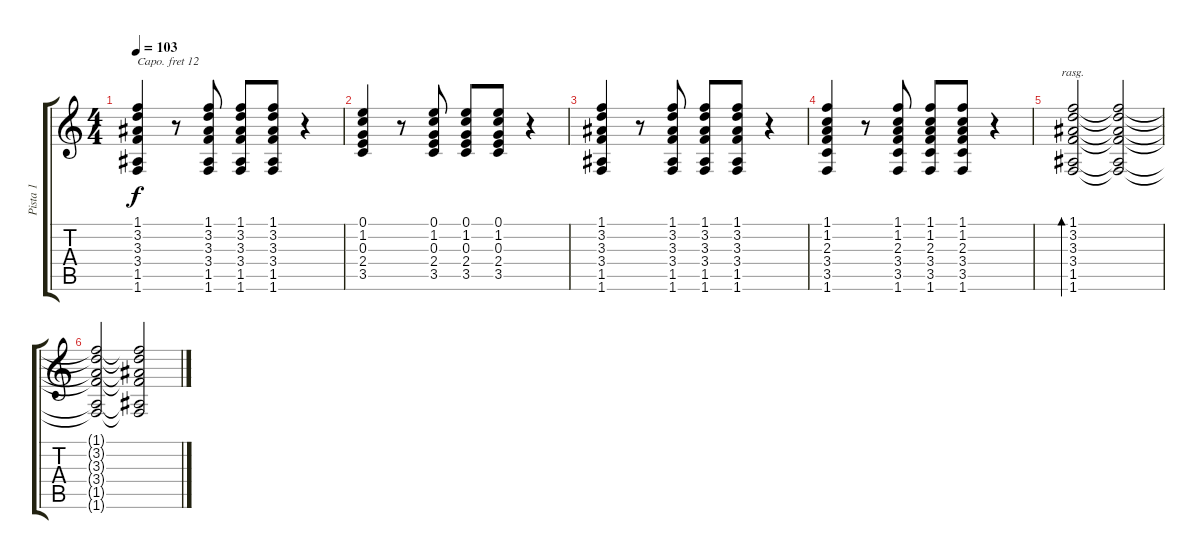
\track ("Pista 1" "Pista 1") {instrument acousticgrandpiano}
\staff {score tabs}
\capo 12
\tuning (E4 B3 G3 D3 A2 E2) {hide}
\ts (4 4)
\tempo 103
\clef g2
\ks c
(1.1 3.2 3.3 3.4 1.5 1.6).4{dy f} r.8 (1.1 3.2 3.3 3.4 1.5 1.6).8 (1.1 3.2 3.3 3.4 1.5 1.6).8 (1.1 3.2 3.3 3.4 1.5 1.6).8 r.4 |
(0.1 1.2 0.3 2.4 3.5).4 r.8 (0.1 1.2 0.3 2.4 3.5).8 (0.1 1.2 0.3 2.4 3.5).8 (0.1 1.2 0.3 2.4 3.5).8 r.4 |
(1.1 3.2 3.3 3.4 1.5 1.6).4 r.8 (1.1 3.2 3.3 3.4 1.5 1.6).8 (1.1 3.2 3.3 3.4 1.5 1.6).8 (1.1 3.2 3.3 3.4 1.5 1.6).8 r.4 |
(1.1 1.2 2.3 3.4 3.5 1.6).4 r.8 (1.1 1.2 2.3 3.4 3.5 1.6).8 (1.1 1.2 2.3 3.4 3.5 1.6).8 (1.1 1.2 2.3 3.4 3.5 1.6).8 r.4 |
(1.1 3.2 3.3 3.4 1.5 1.6).2{bd 60 rasg ii} (1.1{t} 3.2{t} 3.3{t} 3.4{t} 1.5{t} 1.6{t}).2 |
(1.1{t} 3.2{t} 3.3{t} 3.4{t} 1.5{t} 1.6{t}).2 (1.1{t} 3.2{t} 3.3{t} 3.4{t} 1.5{t} 1.6{t}).2
